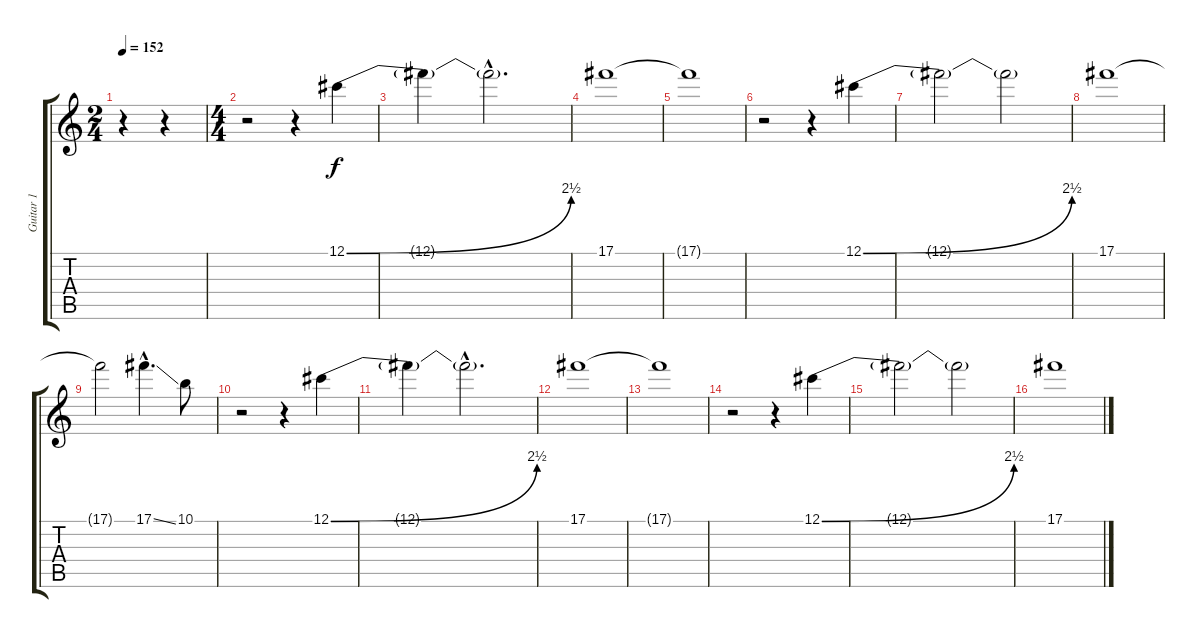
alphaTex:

\track ("Guitar 1" "Guitar 1") {instrument overdrivenguitar}
\staff {score tabs}
\tuning (Db4 Ab3 E3 B2 Gb2 Db2) {hide}
\ts (2 4)
\tempo 152
\clef g2
\ks c
r.4{dy f instrument overdrivenguitar} r.4 |
\ts (4 4)
r.2 r.4 12.1{be (bend 0 0 60 10)}.4 |
12.1{t}.4 12.1{hac t}.2{d} |
17.1.1 |
17.1{t}.1 |
r.2 r.4 12.1{be (bend 0 0 60 10)}.4 |
12.1{t}.2 12.1{t}.2 |
17.1.1 |
17.1{t}.2 17.1{ss hac}.4{d} 10.1.8 |
r.2 r.4 12.1{be (bend 0 0 60 10)}.4 |
12.1{t}.4 12.1{hac t}.2{d} |
17.1.1 |
17.1{t}.1 |
r.2 r.4 12.1{be (bend 0 0 60 10)}.4 |
12.1{t}.2 12.1{t}.2 |
17.1.1
